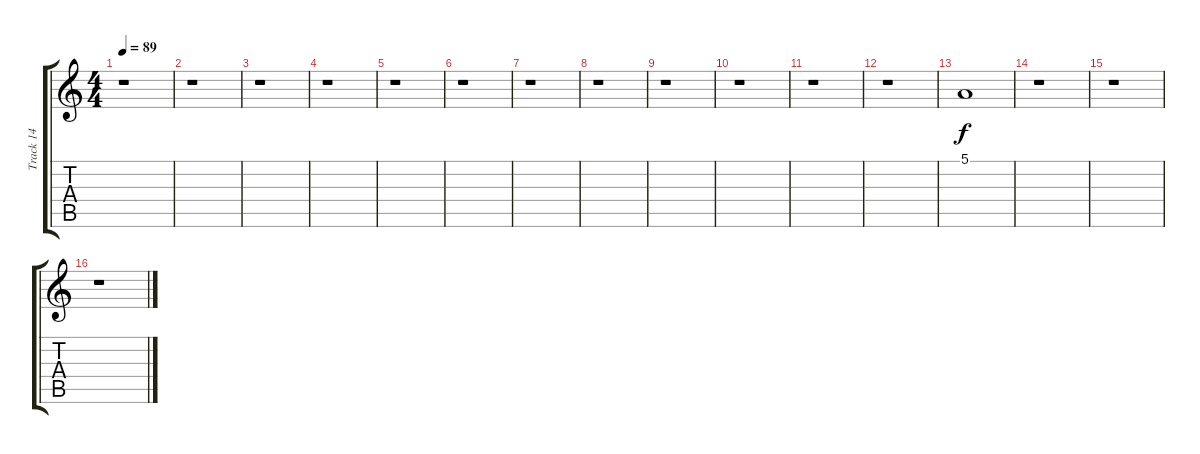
\track ("Track 14" "Track 14") {instrument reversecymbal}
\staff {score tabs}
\tuning (E4 B3 G3 D3 A2 E2) {hide}
\ts (4 4)
\tempo 89
\clef g2
\ks c
r.1{dy f} |
r.1 |
r.1 |
r.1 |
r.1 |
r.1 |
r.1 |
r.1 |
r.1 |
r.1 |
r.1 |
r.1 |
5.1.1 |
r.1 |
r.1 |
r.1
